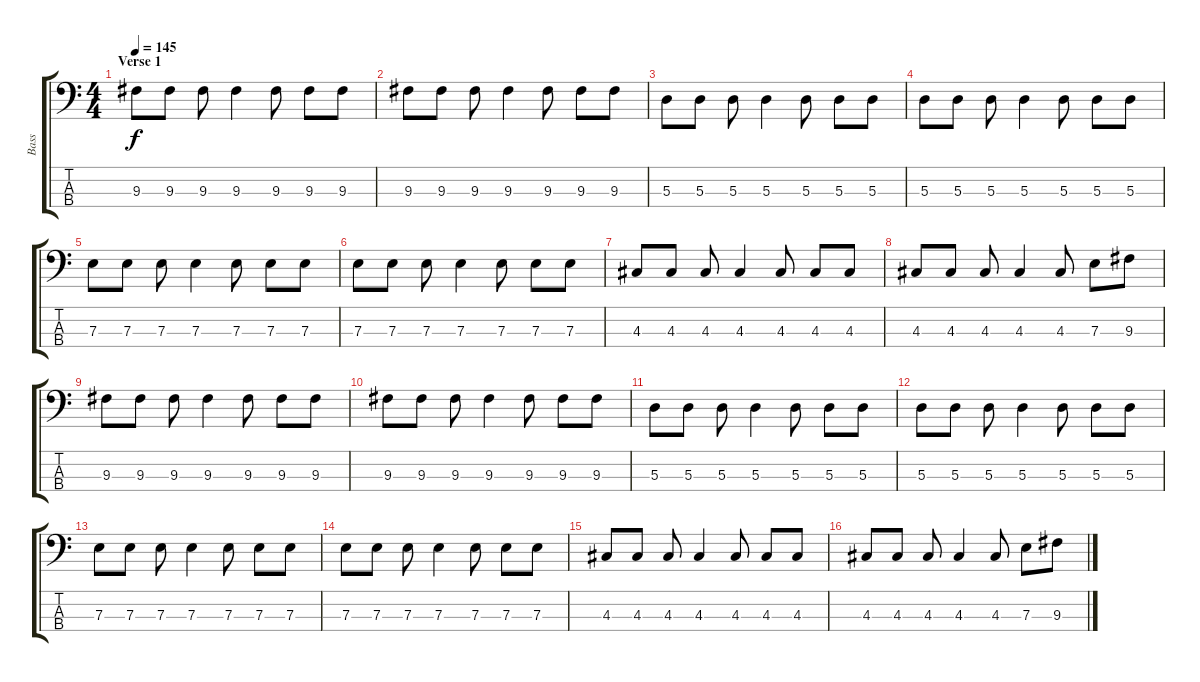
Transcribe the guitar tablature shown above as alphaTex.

\track ("Bass" "Bass") {instrument electricbassfinger}
\staff {score tabs}
\tuning (G2 D2 A1 E1) {hide}
\ts (4 4)
\section ("" "Verse 1")
\tempo 145
\clef f4
\ks c
9.3.8{dy f} 9.3.8 9.3.8 9.3.4 9.3.8 9.3.8 9.3.8 |
9.3.8 9.3.8 9.3.8 9.3.4 9.3.8 9.3.8 9.3.8 |
5.3.8 5.3.8 5.3.8 5.3.4 5.3.8 5.3.8 5.3.8 |
5.3.8 5.3.8 5.3.8 5.3.4 5.3.8 5.3.8 5.3.8 |
7.3.8 7.3.8 7.3.8 7.3.4 7.3.8 7.3.8 7.3.8 |
7.3.8 7.3.8 7.3.8 7.3.4 7.3.8 7.3.8 7.3.8 |
4.3.8 4.3.8 4.3.8 4.3.4 4.3.8 4.3.8 4.3.8 |
4.3.8 4.3.8 4.3.8 4.3.4 4.3.8 7.3.8 9.3.8 |
9.3.8 9.3.8 9.3.8 9.3.4 9.3.8 9.3.8 9.3.8 |
9.3.8 9.3.8 9.3.8 9.3.4 9.3.8 9.3.8 9.3.8 |
5.3.8 5.3.8 5.3.8 5.3.4 5.3.8 5.3.8 5.3.8 |
5.3.8 5.3.8 5.3.8 5.3.4 5.3.8 5.3.8 5.3.8 |
7.3.8 7.3.8 7.3.8 7.3.4 7.3.8 7.3.8 7.3.8 |
7.3.8 7.3.8 7.3.8 7.3.4 7.3.8 7.3.8 7.3.8 |
4.3.8 4.3.8 4.3.8 4.3.4 4.3.8 4.3.8 4.3.8 |
4.3.8 4.3.8 4.3.8 4.3.4 4.3.8 7.3.8 9.3.8
